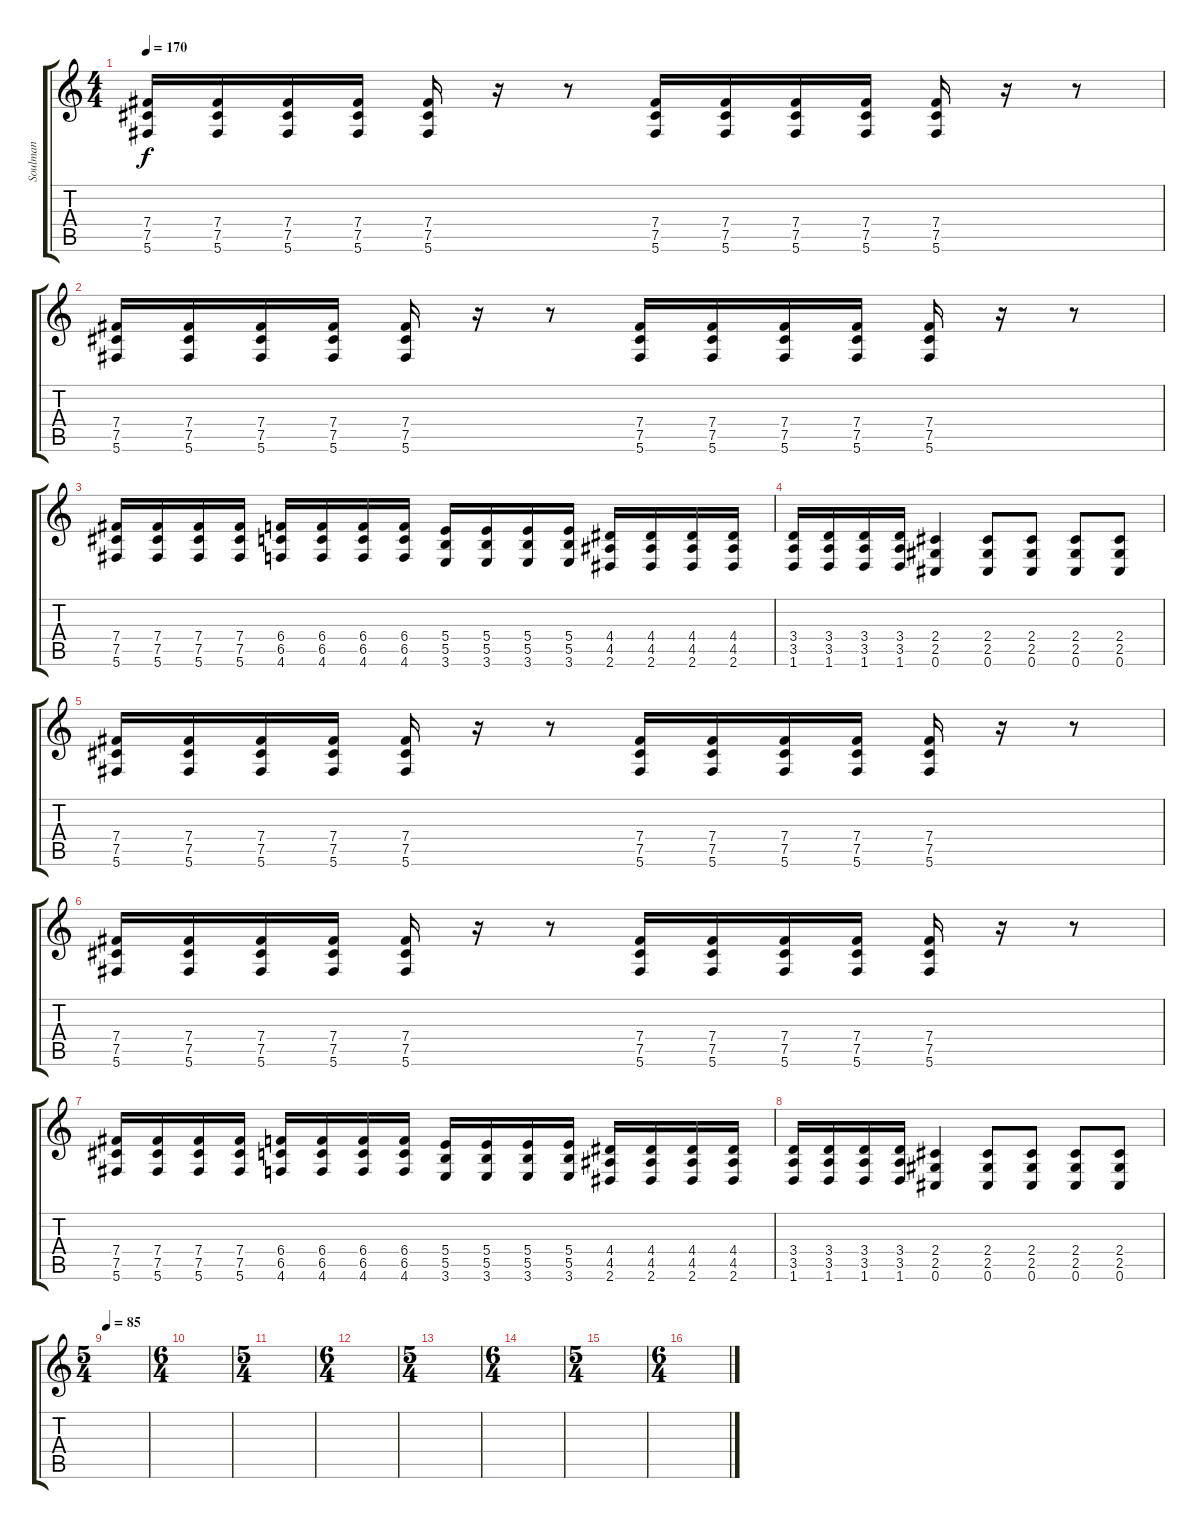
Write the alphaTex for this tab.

\track ("Soulman" "Soulman") {instrument distortionguitar}
\staff {score tabs}
\tuning (Db4 Ab3 E3 B2 Gb2 Db2) {hide}
\ts (4 4)
\tempo 170
\clef g2
\ks c
(7.4 7.5 5.6).16{dy f volume 13} (7.4 7.5 5.6).16 (7.4 7.5 5.6).16 (7.4 7.5 5.6).16 (7.4 7.5 5.6).16 r.16 r.8 (7.4 7.5 5.6).16 (7.4 7.5 5.6).16 (7.4 7.5 5.6).16 (7.4 7.5 5.6).16 (7.4 7.5 5.6).16 r.16 r.8 |
(7.4 7.5 5.6).16 (7.4 7.5 5.6).16 (7.4 7.5 5.6).16 (7.4 7.5 5.6).16 (7.4 7.5 5.6).16 r.16 r.8 (7.4 7.5 5.6).16 (7.4 7.5 5.6).16 (7.4 7.5 5.6).16 (7.4 7.5 5.6).16 (7.4 7.5 5.6).16 r.16 r.8 |
(7.4 7.5 5.6).16 (7.4 7.5 5.6).16 (7.4 7.5 5.6).16 (7.4 7.5 5.6).16 (6.4 6.5 4.6).16 (6.4 6.5 4.6).16 (6.4 6.5 4.6).16 (6.4 6.5 4.6).16 (5.4 5.5 3.6).16 (5.4 5.5 3.6).16 (5.4 5.5 3.6).16 (5.4 5.5 3.6).16 (4.4 4.5 2.6).16 (4.4 4.5 2.6).16 (4.4 4.5 2.6).16 (4.4 4.5 2.6).16 |
(3.4 3.5 1.6).16 (3.4 3.5 1.6).16 (3.4 3.5 1.6).16 (3.4 3.5 1.6).16 (2.4 2.5 0.6).4 (2.4 2.5 0.6).8 (2.4 2.5 0.6).8 (2.4 2.5 0.6).8 (2.4 2.5 0.6).8 |
(7.4 7.5 5.6).16 (7.4 7.5 5.6).16 (7.4 7.5 5.6).16 (7.4 7.5 5.6).16 (7.4 7.5 5.6).16 r.16 r.8 (7.4 7.5 5.6).16 (7.4 7.5 5.6).16 (7.4 7.5 5.6).16 (7.4 7.5 5.6).16 (7.4 7.5 5.6).16 r.16 r.8 |
(7.4 7.5 5.6).16 (7.4 7.5 5.6).16 (7.4 7.5 5.6).16 (7.4 7.5 5.6).16 (7.4 7.5 5.6).16 r.16 r.8 (7.4 7.5 5.6).16 (7.4 7.5 5.6).16 (7.4 7.5 5.6).16 (7.4 7.5 5.6).16 (7.4 7.5 5.6).16 r.16 r.8 |
(7.4 7.5 5.6).16 (7.4 7.5 5.6).16 (7.4 7.5 5.6).16 (7.4 7.5 5.6).16 (6.4 6.5 4.6).16 (6.4 6.5 4.6).16 (6.4 6.5 4.6).16 (6.4 6.5 4.6).16 (5.4 5.5 3.6).16 (5.4 5.5 3.6).16 (5.4 5.5 3.6).16 (5.4 5.5 3.6).16 (4.4 4.5 2.6).16 (4.4 4.5 2.6).16 (4.4 4.5 2.6).16 (4.4 4.5 2.6).16 |
(3.4 3.5 1.6).16 (3.4 3.5 1.6).16 (3.4 3.5 1.6).16 (3.4 3.5 1.6).16 (2.4 2.5 0.6).4 (2.4 2.5 0.6).8 (2.4 2.5 0.6).8 (2.4 2.5 0.6).8 (2.4 2.5 0.6).8 |
\ts (5 4)
\tempo 85
|
\ts (6 4)
|
\ts (5 4)
|
\ts (6 4)
|
\ts (5 4)
|
\ts (6 4)
|
\ts (5 4)
|
\ts (6 4)
